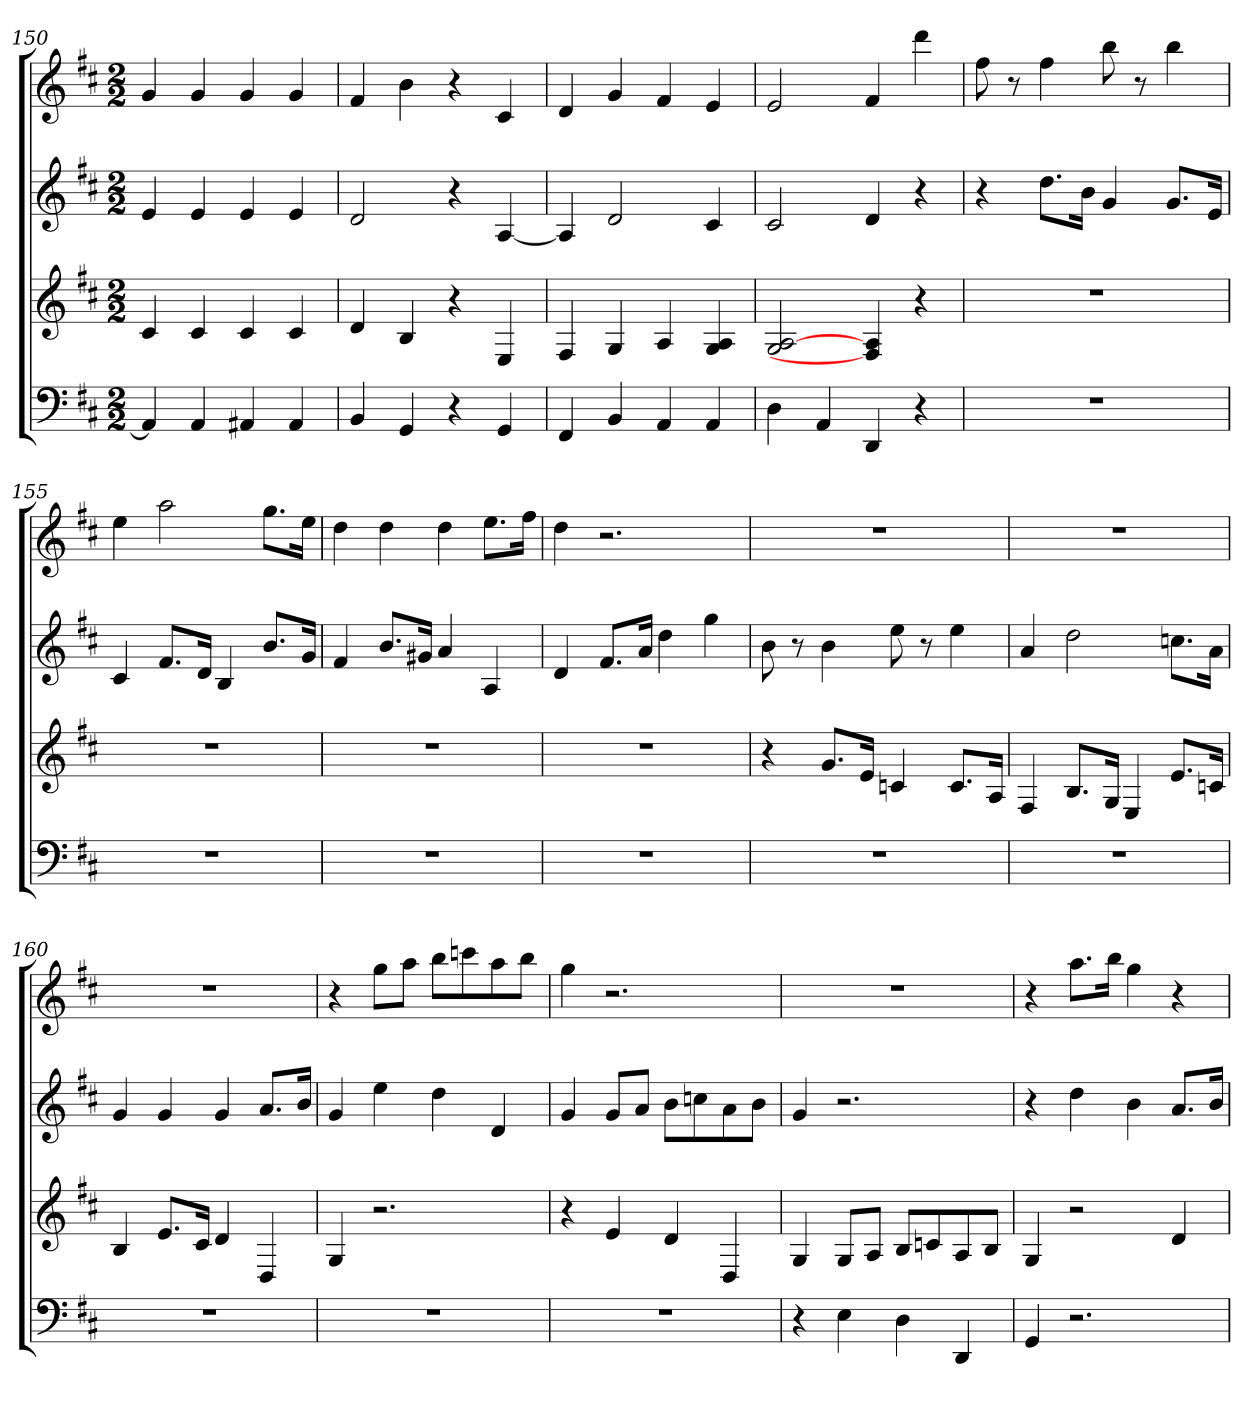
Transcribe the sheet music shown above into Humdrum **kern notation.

**kern	**kern	**kern	**kern
*part4	*part3	*part2	*part1
*staff4	*staff3	*staff2	*staff1
*k[f#c#]	*k[f#c#]	*k[f#c#]	*k[f#c#]
*D:	*D:	*D:	*D:
*M2/2	*M2/2	*M2/2	*M2/2
=150	=150	=150	=150
4AA]	4c#	4e	4g
4AA	4c#	4e	4g
4AA#X	4c#	4e	4g
4AA#	4c#	4e	4g
=151	=151	=151	=151
4BB	4d	2d	4f#
4GG	4B	.	4b
4r	4r	4r	4r
4GG	4E	[4A	4c#
=152	=152	=152	=152
4FF#	4F#	4A]	4d
4BB	4G	2d	4g
4AA	4A	.	4f#
4AA	4G 4A	4c#	4e
=153	=153	=153	=153
4D	2G [2A	2c#	2e
4AA	.	.	.
4DD	4F#] 4A	4d	4f#
4r	4r	4r	4ddd
=154	=154	=154	=154
1r	1r	4r	8ff#
.	.	.	8r
.	.	8.ddL	4ff#
.	.	16bJk	.
.	.	4g	8bb
.	.	.	8r
.	.	8.gL	4bb
.	.	16eJk	.
=155	=155	=155	=155
1r	1r	4c#	4ee
.	.	8.f#L	2aa
.	.	16dJk	.
.	.	4B	.
.	.	8.bL	8.ggL
.	.	16gJk	16eeJk
=156	=156	=156	=156
1r	1r	4f#	4dd
.	.	8.bL	4dd
.	.	16g#XJk	.
.	.	4a	4dd
.	.	4A	8.eeL
.	.	.	16ff#Jk
=157	=157	=157	=157
1r	1r	4d	4dd
.	.	8.f#L	2.r
.	.	16aJk	.
.	.	4dd	.
.	.	4gg	.
=158	=158	=158	=158
1r	4r	8b	1r
.	.	8r	.
.	8.gL	4b	.
.	16eJk	.	.
.	4cn	8ee	.
.	.	8r	.
.	8.cL	4ee	.
.	16AJk	.	.
=159	=159	=159	=159
1r	4F#	4a	1r
.	8.BL	2dd	.
.	16GJk	.	.
.	4E	.	.
.	8.eL	8.ccnL	.
.	16cnJk	16aJk	.
=160	=160	=160	=160
1r	4B	4g	1r
.	8.eL	4g	.
.	16c#Jk	.	.
.	4d	4g	.
.	4D	8.aL	.
.	.	16bJk	.
=161	=161	=161	=161
1r	4G	4g	4r
.	2.r	4ee	8ggL
.	.	.	8aaJ
.	.	4dd	8bbL
.	.	.	8cccn
.	.	4d	8aa
.	.	.	8bbJ
=162	=162	=162	=162
1r	4r	4g	4gg
.	4e	8gL	2.r
.	.	8aJ	.
.	4d	8bL	.
.	.	8ccn	.
.	4D	8a	.
.	.	8bJ	.
=163	=163	=163	=163
4r	4G	4g	1r
4E	8GL	2.r	.
.	8AJ	.	.
4D	8BL	.	.
.	8cn	.	.
4DD	8A	.	.
.	8BJ	.	.
=164	=164	=164	=164
4GG	4G	4r	4r
2.r	2r	4dd	8.aaL
.	.	.	16bbJk
.	.	4b	4gg
.	4d	8.aL	4r
.	.	16bJk	.
=	=	=	=
*-	*-	*-	*-
